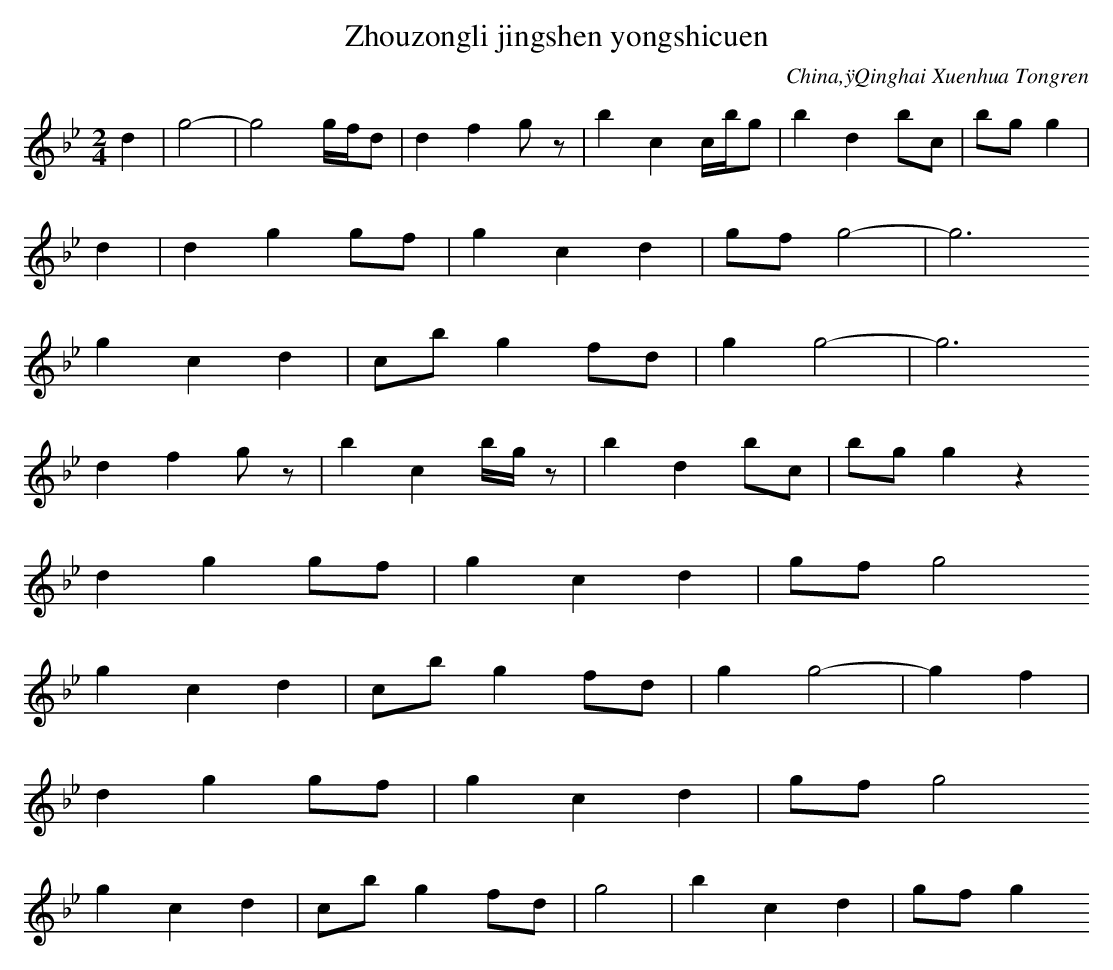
X:1
T: Zhouzongli jingshen yongshicuen
O: China,ÿQinghai Xuenhua Tongren
M: 2/4
L: 1/16
K: Bb
d4 | g8- | g8gfd2 | d4f4g2z2 | b4c4cbg2 | b4d4b2c2 | b2g2g4 |
d4 | d4g4g2f2 | g4c4d4 | g2f2g8- | g12
g4c4d4 | c2b2g4f2d2 | g4g8- | g12
d4f4g2z2 | b4c4bgz2 | b4d4b2c2 | b2g2g4z4
d4g4g2f2 | g4c4d4 | g2f2g8
g4c4d4 | c2b2g4f2d2 | g4g8- | g4f4 |
d4g4g2f2 | g4c4d4 | g2f2g8
g4c4d4 | c2b2g4f2d2 | g8 | b4c4d4 | g2f2g4
